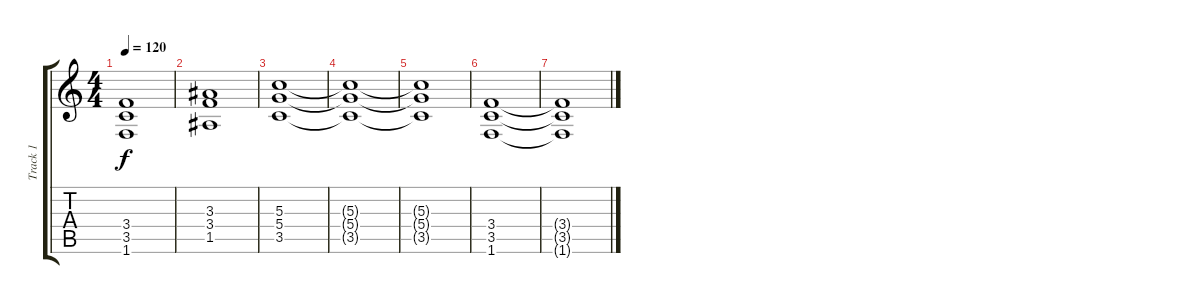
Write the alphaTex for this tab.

\track ("Track 1" "Track 1") {instrument overdrivenguitar}
\staff {score tabs}
\tuning (E4 B3 G3 D3 A2 E2) {hide}
\ts (4 4)
\tempo 120
\clef g2
\ks c
(3.4 3.5 1.6).1{dy f} |
(3.3 3.4 1.5).1 |
(5.3 5.4 3.5).1 |
(5.3{t} 5.4{t} 3.5{t}).1 |
(5.3{t} 5.4{t} 3.5{t}).1 |
(3.4 3.5 1.6).1 |
(3.4{t} 3.5{t} 1.6{t}).1
